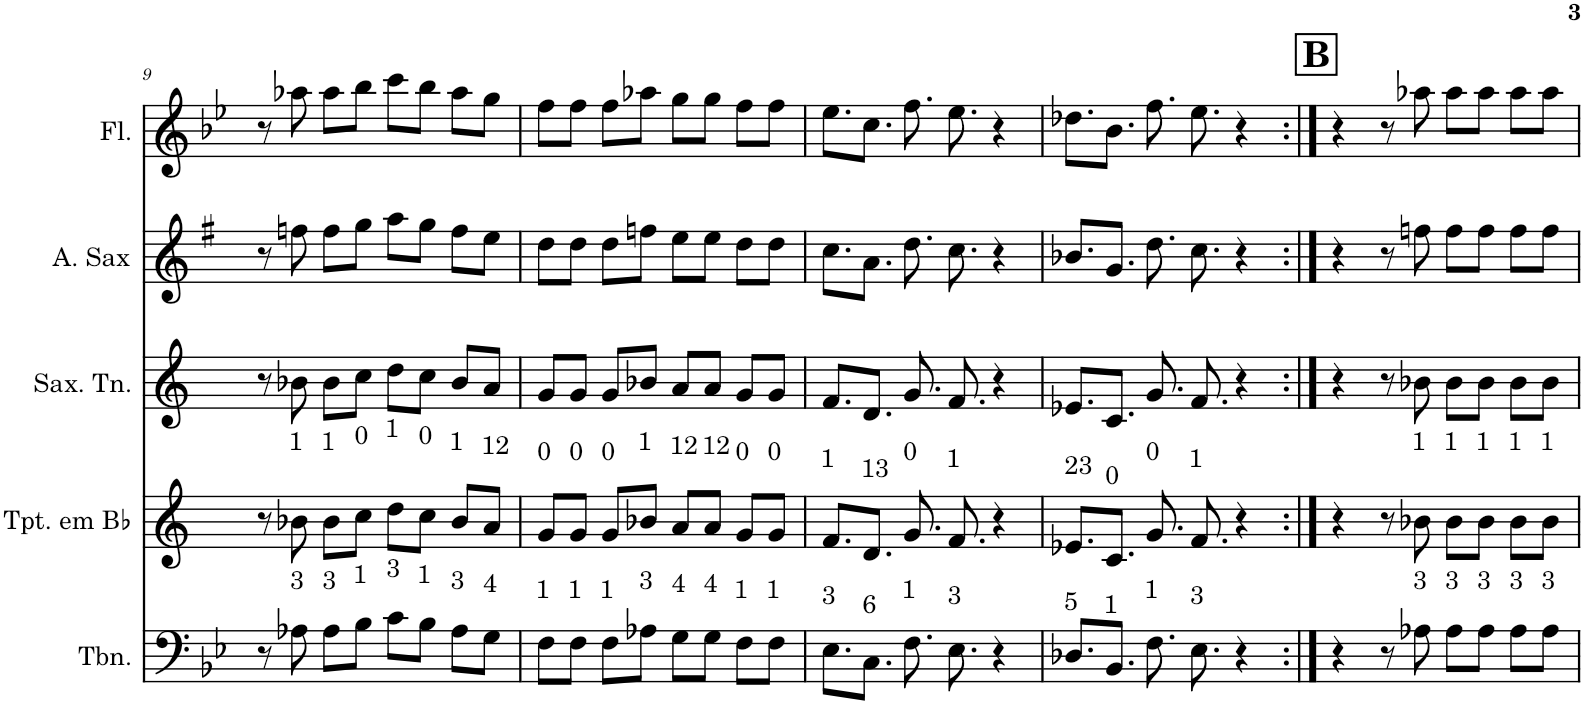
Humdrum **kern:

**kern	**kern	**kern	**kern	**kern
*part5	*part4	*part3	*part2	*part1
*staff5	*staff4	*staff3	*staff2	*staff1
*I"Trombone	*I"Trompete em Bb	*I"Saxofone Tenor	*I"Saxofone Alto	*I"Flauta Transversal
*I'Tbn.	*I'Tpt. em Bb	*I'Sax. Tn.	*	*I'Fl.
!!LO:PB:g=z
*clefF4	*clefG2	*clefG2	*clefG2	*clefG2
*	*Trd1c2	*Trd8c14	*Trd5c9	*
*k[b-e-]	*k[]	*k[]	*k[f#]	*k[b-e-]
*M4/4	*M4/4	*M4/4	*M4/4	*M4/4
=9	=9	=9	=9	=9
8r	8r	8r	8r	8r
!	!LO:TX:a:t=1	!	!	!
!LO:TX:a:t=3	!	!	!	!
8A-X\	8b-X\	8b-X\	8ffn\	8aa-X\
!	!LO:TX:a:t=1	!	!	!
!LO:TX:a:t=3	!	!	!	!
8A-\L	8b-\L	8b-\L	8ff\L	8aa-\L
!	!LO:TX:a:t=0	!	!	!
!LO:TX:a:t=1	!	!	!	!
8B-\J	8cc\J	8cc\J	8gg\J	8bb-\J
!	!LO:TX:a:t=1	!	!	!
!LO:TX:a:t=3	!	!	!	!
8c\L	8dd\L	8dd\L	8aa\L	8ccc\L
!	!LO:TX:a:t=0	!	!	!
!LO:TX:a:t=1	!	!	!	!
8B-\J	8cc\J	8cc\J	8gg\J	8bb-\J
!	!LO:TX:a:t=1	!	!	!
!LO:TX:a:t=3	!	!	!	!
8A-\L	8b-/L	8b-/L	8ff\L	8aa-\L
!	!LO:TX:a:t=12	!	!	!
!LO:TX:a:t=4	!	!	!	!
8G\J	8a/J	8a/J	8ee\J	8gg\J
=10	=10	=10	=10	=10
!	!LO:TX:a:t=0	!	!	!
!LO:TX:a:t=1	!	!	!	!
8F\L	8g/L	8g/L	8dd\L	8ff\L
!	!LO:TX:a:t=0	!	!	!
!LO:TX:a:t=1	!	!	!	!
8F\J	8g/J	8g/J	8dd\J	8ff\J
!	!LO:TX:a:t=0	!	!	!
!LO:TX:a:t=1	!	!	!	!
8F\L	8g/L	8g/L	8dd\L	8ff\L
!	!LO:TX:a:t=1	!	!	!
!LO:TX:a:t=3	!	!	!	!
8A-X\J	8b-X/J	8b-X/J	8ffn\J	8aa-X\J
!	!LO:TX:a:t=12	!	!	!
!LO:TX:a:t=4	!	!	!	!
8G\L	8a/L	8a/L	8ee\L	8gg\L
!	!LO:TX:a:t=12	!	!	!
!LO:TX:a:t=4	!	!	!	!
8G\J	8a/J	8a/J	8ee\J	8gg\J
!	!LO:TX:a:t=0	!	!	!
!LO:TX:a:t=1	!	!	!	!
8F\L	8g/L	8g/L	8dd\L	8ff\L
!	!LO:TX:a:t=0	!	!	!
!LO:TX:a:t=1	!	!	!	!
8F\J	8g/J	8g/J	8dd\J	8ff\J
=11	=11	=11	=11	=11
!	!LO:TX:a:t=1	!	!	!
!LO:TX:a:t=3	!	!	!	!
8.E-\L	8.f/L	8.f/L	8.cc\L	8.ee-\L
!	!LO:TX:a:t=13	!	!	!
!LO:TX:a:t=6	!	!	!	!
8.C\J	8.d/J	8.d/J	8.a\J	8.cc\J
!	!LO:TX:a:t=0	!	!	!
!LO:TX:a:t=1	!	!	!	!
8.F\	8.g/	8.g/	8.dd\	8.ff\
!	!LO:TX:a:t=1	!	!	!
!LO:TX:a:t=3	!	!	!	!
8.E-\	8.f/	8.f/	8.cc\	8.ee-\
4r	4r	4r	4r	4r
=12	=12	=12	=12	=12
!	!LO:TX:a:t=23	!	!	!
!LO:TX:a:t=5	!	!	!	!
8.D-X/L	8.e-X/L	8.e-X/L	8.b-X/L	8.dd-X\L
!	!LO:TX:a:t=0	!	!	!
!LO:TX:a:t=1	!	!	!	!
8.BB-/J	8.c/J	8.c/J	8.g/J	8.b-\J
!	!LO:TX:a:t=0	!	!	!
!LO:TX:a:t=1	!	!	!	!
8.F\	8.g/	8.g/	8.dd\	8.ff\
!	!LO:TX:a:t=1	!	!	!
!LO:TX:a:t=3	!	!	!	!
8.E-\	8.f/	8.f/	8.cc\	8.ee-\
4r	4r	4r	4r	4r
!!LO:REH:place=s1:a:B:cj:fs=14:t=B
=13:|!	=13:|!	=13:|!	=13:|!	=13:|!
4r	4r	4r	4r	4r
8r	8r	8r	8r	8r
!	!LO:TX:a:t=1	!	!	!
!LO:TX:a:t=3	!	!	!	!
8A-X\	8b-X\	8b-X\	8ffn\	8aa-X\
!	!LO:TX:a:t=1	!	!	!
!LO:TX:a:t=3	!	!	!	!
8A-\L	8b-\L	8b-\L	8ff\L	8aa-\L
!	!LO:TX:a:t=1	!	!	!
!LO:TX:a:t=3	!	!	!	!
8A-\J	8b-\J	8b-\J	8ff\J	8aa-\J
!	!LO:TX:a:t=1	!	!	!
!LO:TX:a:t=3	!	!	!	!
8A-\L	8b-\L	8b-\L	8ff\L	8aa-\L
!	!LO:TX:a:t=1	!	!	!
!LO:TX:a:t=3	!	!	!	!
8A-\J	8b-\J	8b-\J	8ff\J	8aa-\J
=	=	=	=	=
*-	*-	*-	*-	*-
